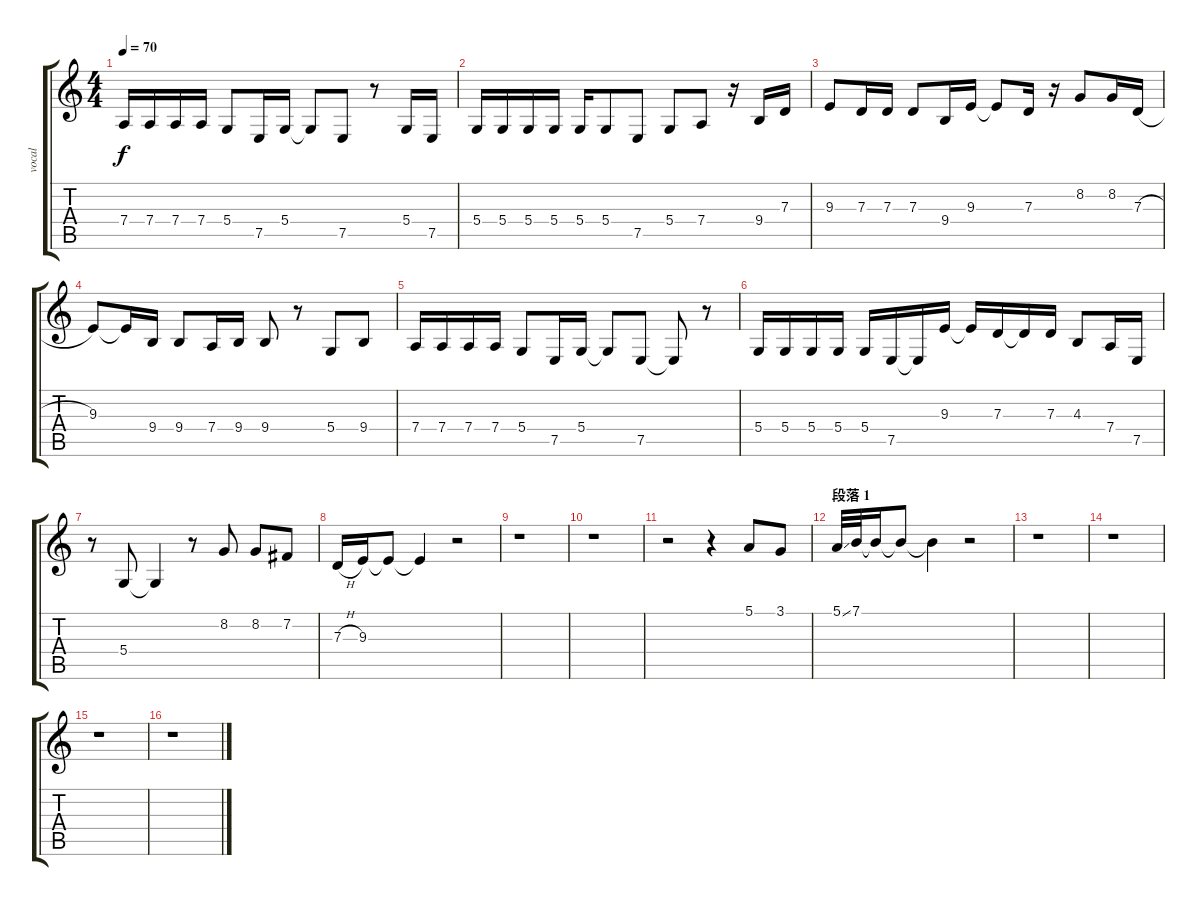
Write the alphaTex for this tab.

\track ("vocal" "vocal") {instrument lead6voice}
\staff {score tabs}
\tuning (E4 B3 G3 D3 A2 E2) {hide}
\ts (4 4)
\tempo 70
\clef g2
\ks c
7.4.16{dy f} 7.4.16 7.4.16 7.4.16 5.4.8 7.5.16 5.4.16 5.4{t}.8 7.5.8 r.8 5.4.16 7.5.16 |
5.4.16 5.4.16 5.4.16 5.4.16 5.4.16 5.4.8 7.5.8 5.4.8 7.4.8 r.16 9.4.16 7.3.16 |
9.3.8 7.3.16 7.3.16 7.3.8 9.4.16 9.3.16 9.3{t}.8 7.3.16 r.16 8.2.8 8.2.16 7.3{h}.16 |
9.3.8 9.3{t}.16 9.4.16 9.4.8 7.4.16 9.4.16 9.4.8 r.8 5.4.8 9.4.8 |
7.4.16 7.4.16 7.4.16 7.4.16 5.4.8 7.5.16 5.4.16 5.4{t}.8 7.5.8 7.5{t}.8 r.8 |
5.4.16 5.4.16 5.4.16 5.4.16 5.4.16 7.5.16 7.5{t}.16 9.3.16 9.3{t}.16 7.3.16 7.3{t}.16 7.3.16 4.3.8 7.4.16 7.5.16 |
r.8 5.4.8 5.4{t}.4 r.8 8.2.8 8.2.8 7.2.8 |
7.3{h}.16 9.3.16 9.3{t}.8 9.3{t}.4 r.2 |
r.1 |
r.1 |
r.2 r.4 5.1.8 3.1.8 |
\section ("" "段落 1")
5.1{ss}.32 7.1.32 7.1{t}.16 7.1{t}.8 7.1{t}.4 r.2 |
r.1 |
r.1 |
r.1 |
r.1
